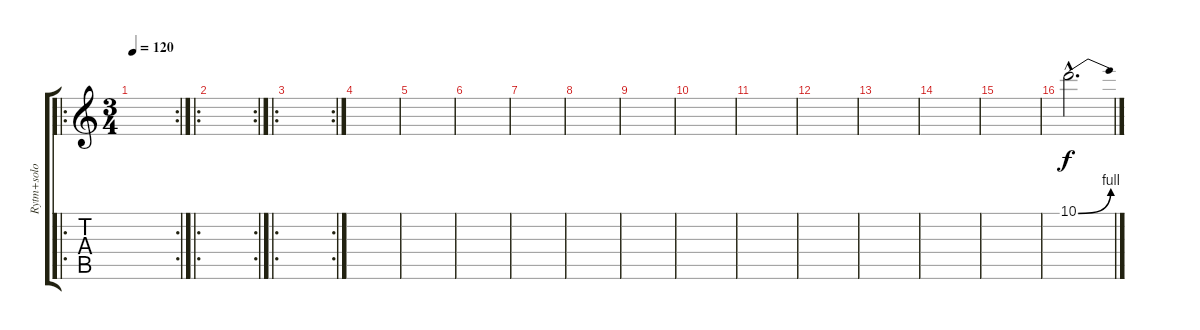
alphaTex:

\track ("Rytm+solo" "Rytm+solo") {instrument distortionguitar}
\staff {score tabs}
\tuning (E4 B3 G3 D3 A2 E2) {hide}
\ro
\rc 2
\ts (3 4)
\tempo 120
\clef g2
\ks c
|
\ro
\rc 2
|
\ro
\rc 2
|
|
|
|
|
|
|
|
|
|
|
|
|
10.1{be (bend 0 0 60 4) hac}.2{d}
